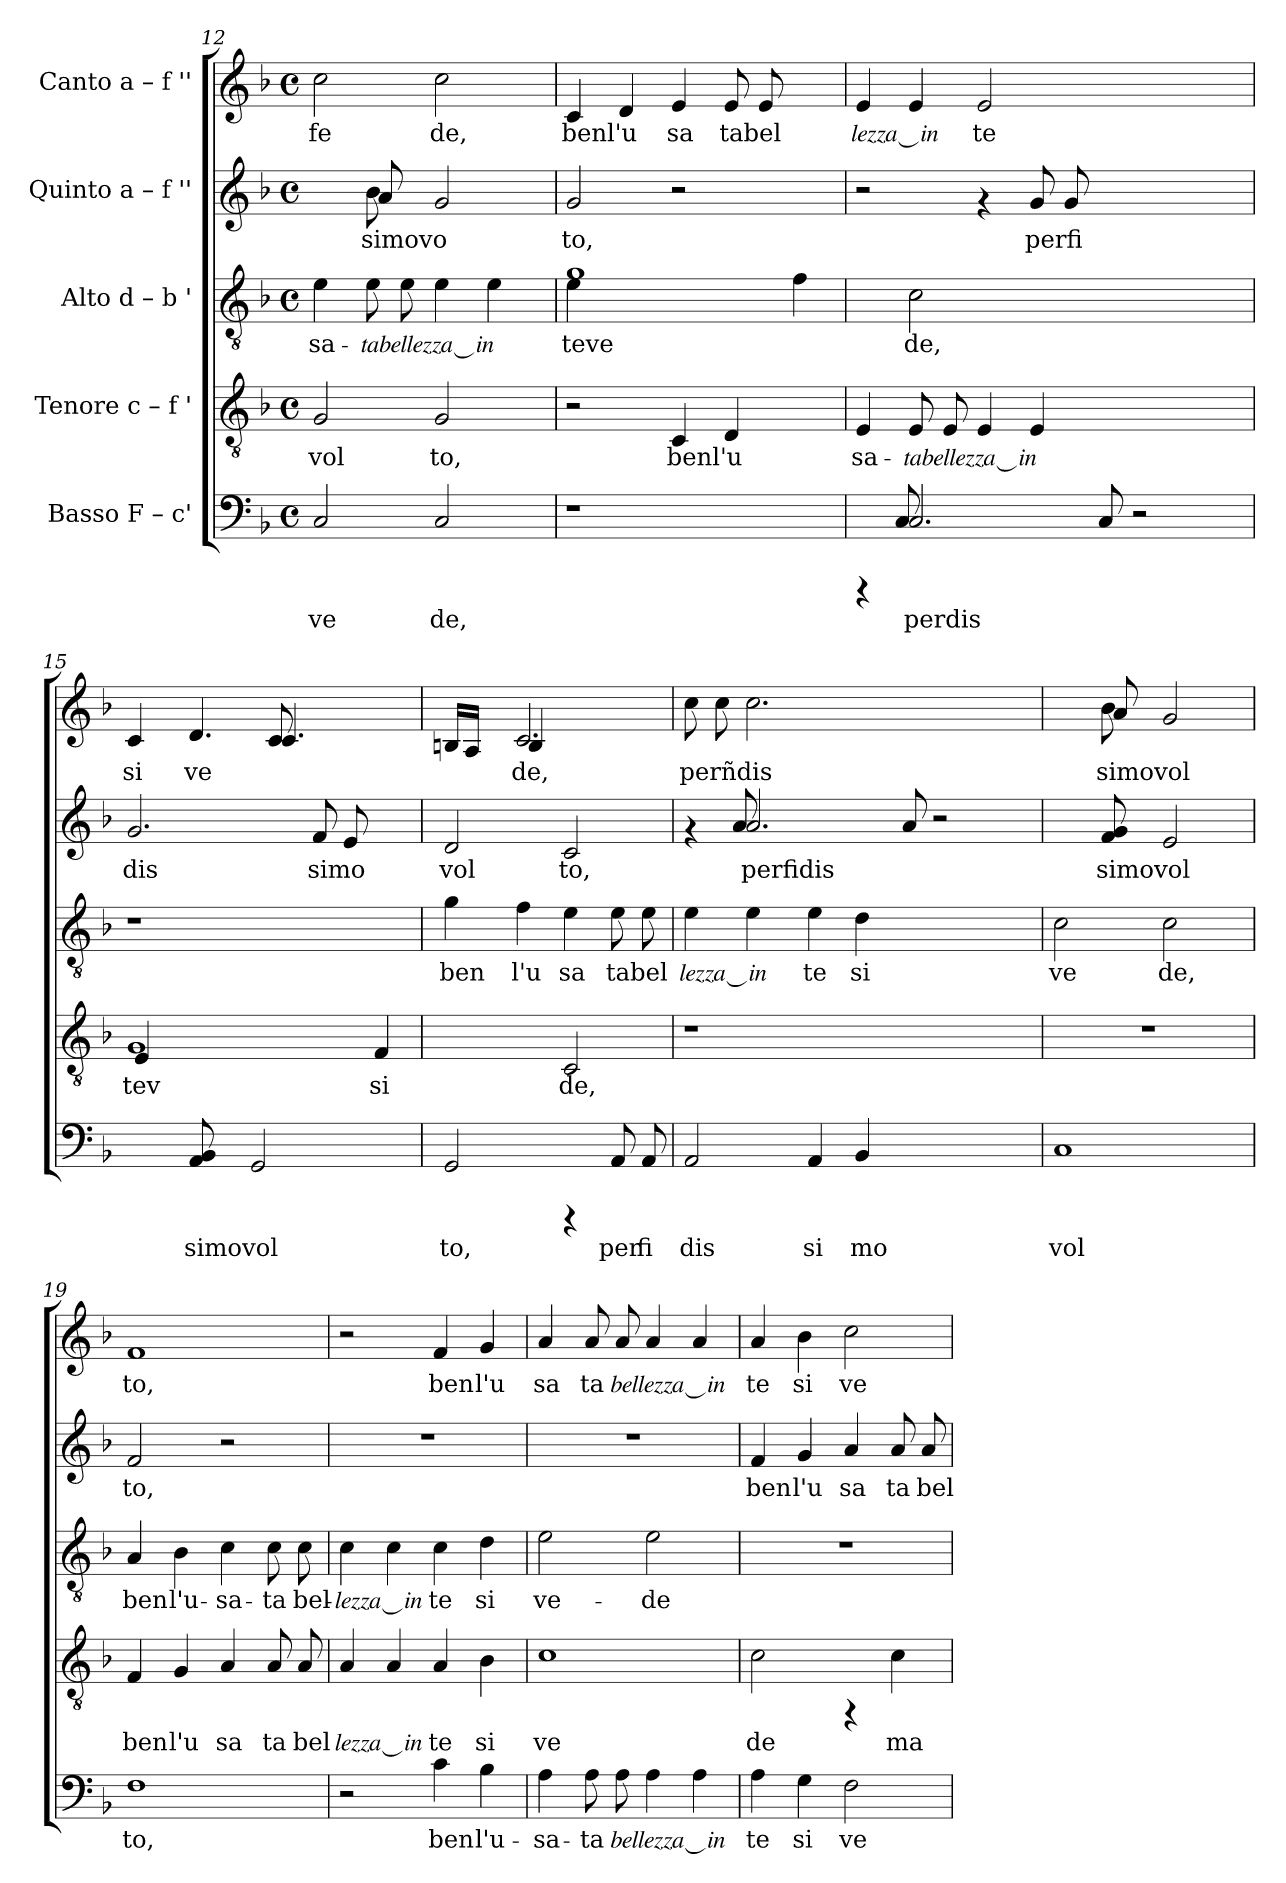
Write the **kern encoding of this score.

**kern	**text	**kern	**text	**kern	**text	**kern	**text	**kern	**text
*part5	*part5	*part4	*part4	*part3	*part3	*part2	*part2	*part1	*part1
*staff5	*staff5	*staff4	*staff4	*staff3	*staff3	*staff2	*staff2	*staff1	*staff1
*I"Basso  F – c'	*	*I"Tenore  c – f '	*	*I"Alto  d – b '	*	*I"Quinto  a – f ''	*	*I"Canto  a – f ''	*
*clefF4	*	*clefGv2	*	*clefGv2	*	*clefG2	*	*clefG2	*
*k[b-]	*	*k[b-]	*	*k[b-]	*	*k[b-]	*	*k[b-]	*
*F:	*	*F:	*	*F:	*	*F:	*	*F:	*
*M4/4	*	*M4/4	*	*M4/4	*	*M4/4	*	*M4/4	*
*met(c)	*	*met(c)	*	*met(c)	*	*met(c)	*	*met(c)	*
=12	=12	=12	=12	=12	=12	=12	=12	=12	=12
!	!LO:LY:b:cj	!	!LO:LY:b:cj	!	!LO:LY:b:rj	!	!	!	!LO:LY:b:rj
*	*	*	*	*	*	*^	*	*	*
2C/	ve	2G/	vol	4e\	-sa-	4ryy	4ryy	.	2cc\	fe
!	!	!	!	!	!LO:LY:b:rj	!	!	!LO:LY:b:rj	!	!
.	.	.	.	8e\	-tabellezza‿in	8b-\	8a/	-simovo-	.	.
!	!	!	!	!	!LO:LY:b:rj	!	!	!	!	!
.	.	.	.	8e\	.	8ryy	2ryy	.	.	.
!	!LO:LY:b:cj	!	!LO:LY:b:cj	!	!LO:LY:b:rj	!	!	!LO:LY:b:rj	!	!LO:LY:b:rj
2C/	de,	2G/	to,	4e\	.	2g/	.	--	2cc\	de,
!	!	!	!	!	!LO:LY:b:rj	!	!	!	!	!
.	.	.	.	4e\	.	.	.	.	.	.
.	.	.	.	.	.	.	8ryy	.	.	.
!!LO:PB:g=z
=13	=13	=13	=13	=13	=13	=13	=13	=13	=13	=13
*	*	*	*	*^	*	*	*	*	*	*
!	!	!	!	!	!	!LO:LY:b:rj	!	!	!LO:LY:b:rj	!	!LO:LY:b:rj
*	*	*	*	*	*	*	*v	*v	*	*	*
1r	.	2r	.	1g	4e\	teve	2g/	-to,	4c/	benl'u
!	!	!	!	!	!	!	!	!	!	!LO:LY:b:rj
.	.	.	.	.	1ryy	.	.	.	4d/	.
!	!	!	!LO:LY:b:cj	!	!	!	!	!	!	!LO:LY:b:rj
.	.	4C/	benl'u-	.	.	.	2r	.	4e/	sa
!	!	!	!LO:LY:b:cj	!	!	!	!	!	!	!LO:LY:b:rj
.	.	4D/	--	.	.	.	.	.	8e/	tabel
!	!	!	!	!	!	!	!	!	!	!LO:LY:b:rj
.	.	.	.	.	.	.	.	.	8e/	.
!	!	!	!	!	!	!LO:LY:b:rj	!	!	!	!
4ryy	.	4ryy	.	4f\	.	.	4ryy	.	4ryy	.
*	*	*	*	*v	*v	*	*	*	*	*
=14	=14	=14	=14	=14	=14	=14	=14	=14	=14
*^	*	*	*	*	*	*	*	*	*
!	!	!	!	!LO:LY:b:cj	!	!	!	!	!	!LO:LY:b:rj
4rCCC	4ryy	.	4E/	-sa-	4ryy	.	2r	.	4e/	lezza‿in
!	!	!LO:LY:b:cj	!	!LO:LY:b:cj	!	!LO:LY:b:rj	!	!	!	!LO:LY:b:rj
2.C/	8C/	perdis	8E/	-tabellezza‿in	2c\	de,	.	.	4e/	.
!	!	!	!	!LO:LY:b:cj	!	!	!	!	!	!
.	1ryy	.	8E/	.	.	.	.	.	.	.
!	!	!	!	!LO:LY:b:cj	!	!	!	!	!	!LO:LY:b:rj
.	.	.	4E/	.	.	.	4rf	.	2e/	te
!	!	!	!	!LO:LY:b:cj	!	!	!	!LO:LY:b:rj	!	!
.	.	.	4E/	.	2..ryy	.	8g/	perfi	.	.
!	!	!	!	!	!	!	!	!LO:LY:b:rj	!	!
.	.	.	.	.	.	.	8g/	.	.	.
!	!	!LO:LY:b:cj	!	!	!	!	!	!	!	!
8C/	.	.	2ryy	.	.	.	2ryy	.	2ryy	.
2r	.	.	.	.	.	.	.	.	.	.
.	4ryy	.	.	.	.	.	.	.	.	.
.	.	.	8ryy	.	.	.	8ryy	.	8ryy	.
*v	*v	*	*	*	*	*	*	*	*	*
=15	=15	=15	=15	=15	=15	=15	=15	=15	=15
*	*	*^	*	*	*	*	*	*	*
!	!	!	!	!LO:LY:b:cj	!	!	!	!LO:LY:b:rj	!	!LO:LY:b:rj
*	*	*	*	*	*	*	*	*	*^	*
4ryy	.	1G	4E/	tev	1r	.	2.g/	dis	4c/	8ryy	si
!	!LO:LY:b:cj	!	!	!	!	!	!	!	!	!	!LO:LY:b:rj
*	*	*	*	*	*	*	*	*	*v	*v	*
8BB-/ 8AA/	simovol	.	1ryy	.	.	.	.	.	4.d/	ve
8ryy	.	.	.	.	.	.	.	.	.	.
!	!LO:LY:b:cj	!	!	!	!	!	!	!	!	!
2GG/	.	.	.	.	.	.	.	.	.	.
*	*	*	*	*	*	*	*	*	*^	*
!	!	!	!	!	!	!	!	!	!	!	!LO:LY:b:rj
.	.	.	.	.	.	.	.	.	4.c/	8c/	.
!	!	!	!	!	!	!	!	!LO:LY:b:rj	!	!	!
.	.	.	.	.	.	.	8f/	simo	.	4ryy	.
!	!	!	!	!	!	!	!	!LO:LY:b:rj	!	!	!
.	.	.	.	.	.	.	8e/	.	.	.	.
!	!	!	!	!LO:LY:b:cj	!	!	!	!	!	!	!
4ryy	.	4F/	.	si	4ryy	.	4ryy	.	4ryy	4ryy	.
*	*	*v	*v	*	*	*	*	*	*	*	*
=16	=16	=16	=16	=16	=16	=16	=16	=16	=16	=16
!	!LO:LY:b:cj	!	!	!	!LO:LY:b:rj	!	!LO:LY:b:rj	!	!	!LO:LY:b:rj
2GG/	to,	2ryy	.	4g\	ben	2d/	vol	16Bn/L	4ryy	.
!	!	!	!	!	!	!	!	!	!	!LO:LY:b:rj
.	.	.	.	.	.	.	.	16A/J	.	.
.	.	.	.	.	.	.	.	8ryy	.	.
!	!	!	!	!	!LO:LY:b:rj	!	!	!	!	!LO:LY:b:rj
.	.	.	.	4f\	l'u	.	.	2.c/	4B/	de,
!	!	!	!LO:LY:b:cj	!	!LO:LY:b:rj	!	!LO:LY:b:rj	!	!	!
4rCCC	.	2C/	de,	4e\	sa	2c/	to,	.	2ryy	.
!	!LO:LY:b:cj	!	!	!	!LO:LY:b:rj	!	!	!	!	!
8AA/	per	.	.	8e\	tabel	.	.	.	.	.
!	!LO:LY:b:cj	!	!	!	!LO:LY:b:rj	!	!	!	!	!
8AA/	fi	.	.	8e\	.	.	.	.	.	.
*	*	*	*	*	*	*	*	*v	*v	*
=17	=17	=17	=17	=17	=17	=17	=17	=17	=17
!	!LO:LY:b:cj	!	!	!	!LO:LY:b:rj	!	!	!	!LO:LY:b:rj
*	*	*	*	*	*	*^	*	*	*
2AA/	dis	1r	.	4e\	lezza‿in	4rf	4ryy	.	8cc\	perñdis
!	!	!	!	!	!	!	!	!	!	!LO:LY:b:rj
.	.	.	.	.	.	.	.	.	8cc\	.
!	!	!	!	!	!LO:LY:b:rj	!	!	!LO:LY:b:rj	!	!LO:LY:b:rj
.	.	.	.	4e\	.	2.a/	8a/	perfidis	2.cc\	.
.	.	.	.	.	.	.	1ryy	.	.	.
!	!LO:LY:b:cj	!	!	!	!LO:LY:b:rj	!	!	!	!	!
4AA/	si	.	.	4e\	te	.	.	.	.	.
!	!LO:LY:b:cj	!	!	!	!LO:LY:b:rj	!	!	!	!	!
4BB-/	mo	.	.	4d\	si	.	.	.	.	.
!	!	!	!	!	!	!	!	!LO:LY:b:rj	!	!
2ryy	.	2ryy	.	2ryy	.	8a/	.	.	2ryy	.
.	.	.	.	.	.	2r	.	.	.	.
.	.	.	.	.	.	.	4ryy	.	.	.
8ryy	.	8ryy	.	8ryy	.	.	.	.	8ryy	.
*	*	*	*	*	*	*v	*v	*	*	*
=18	=18	=18	=18	=18	=18	=18	=18	=18	=18
!	!LO:LY:b:cj	!	!	!	!LO:LY:b:rj	!	!	!	!
*	*	*	*	*	*	*	*	*^	*
1C	vol	1r	.	2c\	ve	4ryy	.	4ryy	4ryy	.
!	!	!	!	!	!	!	!LO:LY:b:rj	!	!	!LO:LY:b:rj
.	.	.	.	.	.	8g/ 8f/	simovol	8b-\	8a/	simovol
.	.	.	.	.	.	8ryy	.	8ryy	2ryy	.
!	!	!	!	!	!LO:LY:b:rj	!	!LO:LY:b:rj	!	!	!LO:LY:b:rj
.	.	.	.	2c\	de,	2e/	.	2g/	.	.
.	.	.	.	.	.	.	.	.	8ryy	.
!!LO:PB:g=z
=19	=19	=19	=19	=19	=19	=19	=19	=19	=19	=19
!	!LO:LY:b:cj	!	!LO:LY:b:cj	!	!LO:LY:b:rj	!	!LO:LY:b:rj	!	!	!LO:LY:b:rj
*	*	*	*	*	*	*	*	*v	*v	*
1F	to,	4F/	ben	4A/	ben	2f/	to,	1f	to,
!	!	!	!LO:LY:b:cj	!	!LO:LY:b:rj	!	!	!	!
.	.	4G/	l'u	4B-\	l'u-	.	.	.	.
!	!	!	!LO:LY:b:cj	!	!LO:LY:b:rj	!	!	!	!
.	.	4A/	sa	4c\	-sa-	2r	.	.	.
!	!	!	!LO:LY:b:cj	!	!LO:LY:b:rj	!	!	!	!
.	.	8A/	ta	8c\	-ta	.	.	.	.
!	!	!	!LO:LY:b:cj	!	!LO:LY:b:rj	!	!	!	!
.	.	8A/	bel	8c\	bel-	.	.	.	.
=20	=20	=20	=20	=20	=20	=20	=20	=20	=20
!	!	!	!LO:LY:b:cj	!	!LO:LY:b:rj	!	!	!	!
2r	.	4A/	lezza‿in	4c\	-lezza‿in	1r	.	2r	.
!	!	!	!LO:LY:b:cj	!	!LO:LY:b:rj	!	!	!	!
.	.	4A/	.	4c\	.	.	.	.	.
!	!LO:LY:b:cj	!	!LO:LY:b:cj	!	!LO:LY:b:rj	!	!	!	!LO:LY:b:rj
4c\	ben	4A/	te	4c\	te	.	.	4f/	ben
!	!LO:LY:b:cj	!	!LO:LY:b:cj	!	!LO:LY:b:rj	!	!	!	!LO:LY:b:rj
4B-\	l'u-	4B-\	si	4d\	si	.	.	4g/	l'u
=21	=21	=21	=21	=21	=21	=21	=21	=21	=21
!	!LO:LY:b:cj	!	!LO:LY:b:cj	!	!LO:LY:b:rj	!	!	!	!LO:LY:b:rj
4A\	-sa-	1c	ve	2e\	ve-	1r	.	4a/	sa
!	!LO:LY:b:cj	!	!	!	!	!	!	!	!LO:LY:b:rj
8A\	-ta	.	.	.	.	.	.	8a/	ta
!	!LO:LY:b:cj	!	!	!	!	!	!	!	!LO:LY:b:rj
8A\	bellezza‿in	.	.	.	.	.	.	8a/	bellezza‿in
!	!LO:LY:b:cj	!	!	!	!LO:LY:b:rj	!	!	!	!LO:LY:b:rj
4A\	.	.	.	2e\	-de	.	.	4a/	.
!	!LO:LY:b:cj	!	!	!	!	!	!	!	!LO:LY:b:rj
4A\	.	.	.	.	.	.	.	4a/	.
=22	=22	=22	=22	=22	=22	=22	=22	=22	=22
!	!LO:LY:b:cj	!	!LO:LY:b:cj	!	!	!	!LO:LY:b:rj	!	!LO:LY:b:rj
4A\	te	2c\	de	1r	.	4f/	ben	4a/	te
!	!LO:LY:b:cj	!	!	!	!	!	!LO:LY:b:rj	!	!LO:LY:b:rj
4G\	si	.	.	.	.	4g/	l'u	4b-\	si
!	!LO:LY:b:cj	!	!	!	!	!	!LO:LY:b:rj	!	!LO:LY:b:rj
2F\	ve-	4rFF	.	.	.	4a/	sa	2cc\	ve
!	!	!	!LO:LY:b:cj	!	!	!	!LO:LY:b:rj	!	!
.	.	4c\	ma	.	.	8a/	ta	.	.
!	!	!	!	!	!	!	!LO:LY:b:rj	!	!
.	.	.	.	.	.	8a/	bel	.	.
=	=	=	=	=	=	=	=	=	=
*-	*-	*-	*-	*-	*-	*-	*-	*-	*-
